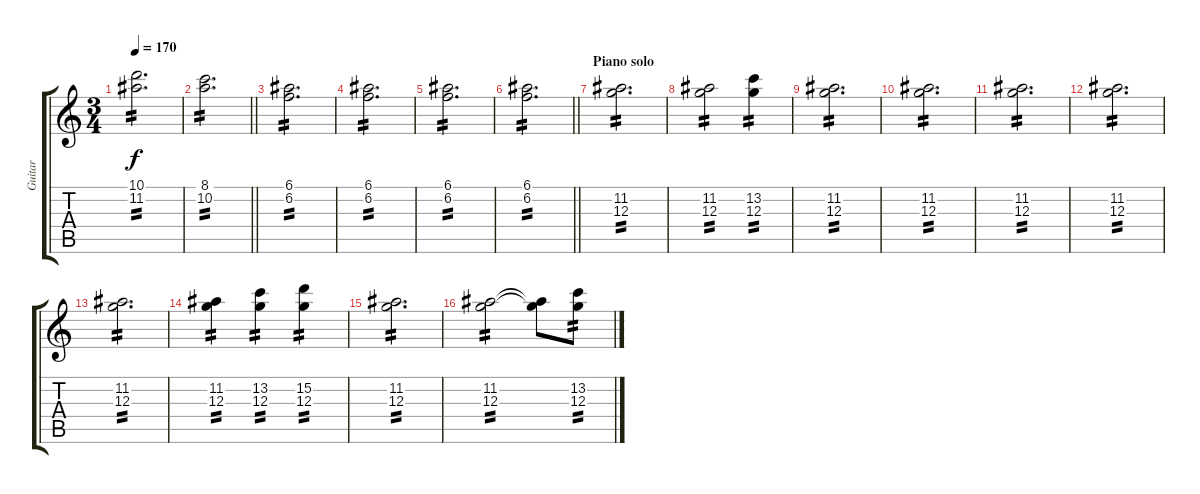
\track ("Guitar" "Guitar") {instrument acousticguitarnylon}
\staff {score tabs}
\tuning (E4 B3 G3 D3 A2 E2) {hide}
\ts (3 4)
\tempo 170
\clef g2
\ks c
(10.1 11.2).2{d tp 2 dy f} |
\barLineRight lightlight
(8.1 10.2).2{d tp 2} |
(6.1 6.2).2{d tp 2} |
(6.1 6.2).2{d tp 2} |
(6.1 6.2).2{d tp 2} |
\barLineRight lightlight
(6.1 6.2).2{d tp 2} |
\section ("" "Piano solo")
(11.2 12.3).2{d tp 2} |
(11.2 12.3).2{tp 2} (13.2 12.3).4{tp 2} |
(11.2 12.3).2{d tp 2} |
(11.2 12.3).2{d tp 2} |
(11.2 12.3).2{d tp 2} |
(11.2 12.3).2{d tp 2} |
(11.2 12.3).2{d tp 2} |
(11.2 12.3).4{tp 2} (13.2 12.3).4{tp 2} (15.2 12.3).4{tp 2} |
(11.2 12.3).2{d tp 2} |
(11.2 12.3).2{tp 2} (11.2{t} 12.3{t}).8 (13.2 12.3).8{tp 2}
